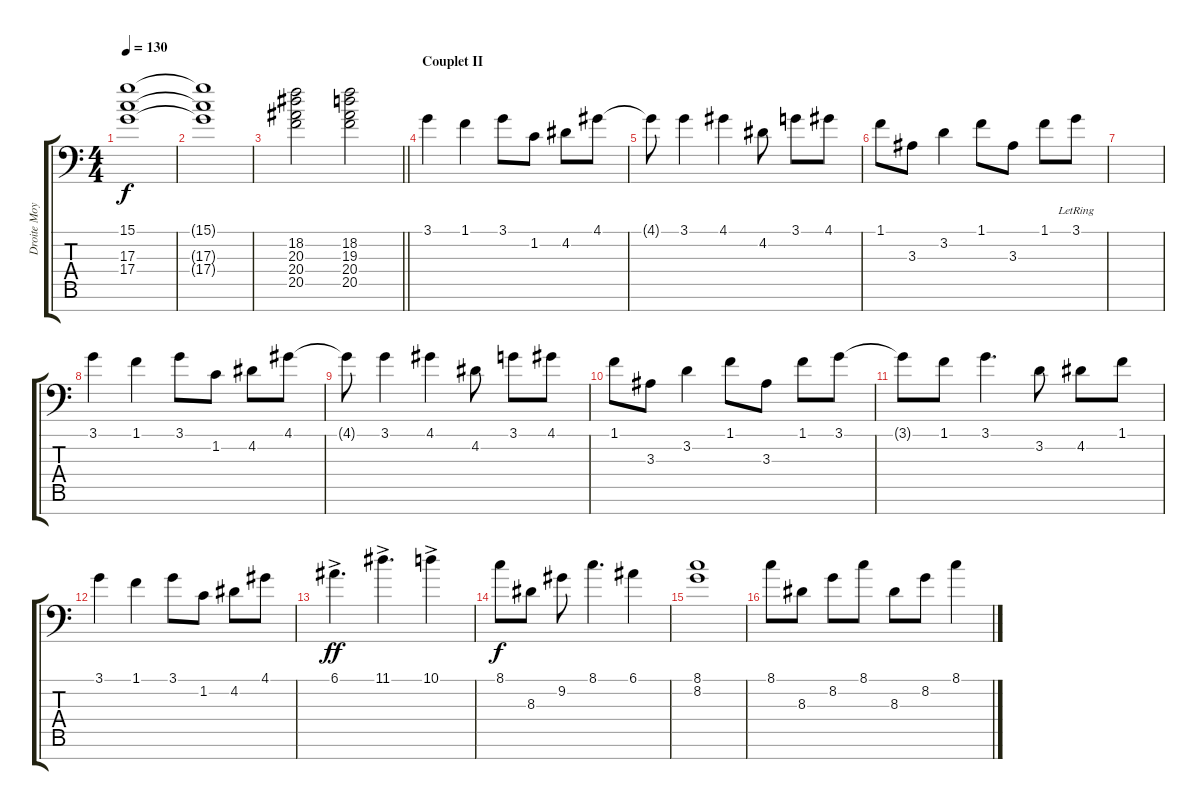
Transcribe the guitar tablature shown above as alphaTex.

\track ("Droite Moyenne" "Droite Moy") {instrument acousticgrandpiano}
\staff {score tabs}
\tuning (E4 B3 G3 D3 A2 E2 C-1) {hide}
\ts (4 4)
\tempo 130
\clef f4
\ks c
(15.1{t} 17.3{t} 17.4{t}).1{dy f} |
(15.1{t} 17.3{t} 17.4{t}).1 |
\barLineRight lightlight
(18.2 20.3 20.4 20.5).2 (18.2 19.3 20.4 20.5).2 |
\section ("" "Couplet II")
3.1.4 1.1.4 3.1.8 1.2.8 4.2.8 4.1.8 |
4.1{t}.8 3.1.4 4.1.4 4.2.8 3.1.8 4.1.8 |
1.1.8 3.3.8 3.2.4 1.1.8 3.3.8 1.1.8 3.1{lr}.8 |
|
3.1.4 1.1.4 3.1.8 1.2.8 4.2.8 4.1.8 |
4.1{t}.8 3.1.4 4.1.4 4.2.8 3.1.8 4.1.8 |
1.1.8 3.3.8 3.2.4 1.1.8 3.3.8 1.1.8 3.1.8 |
3.1{t}.8 1.1.8 3.1.4{d} 3.2.8 4.2.8 1.1.8 |
3.1.4 1.1.4 3.1.8 1.2.8 4.2.8 4.1.8 |
6.1{ac}.4{d dy ff} 11.1{ac}.4{d} 10.1{ac}.4 |
8.1.8{dy f} 8.3.8 9.2.8 8.1.4{d} 6.1.4 |
(8.1 8.2).1 |
8.1.8 8.3.8 8.2.8 8.1.8 8.3.8 8.2.8 8.1.4
